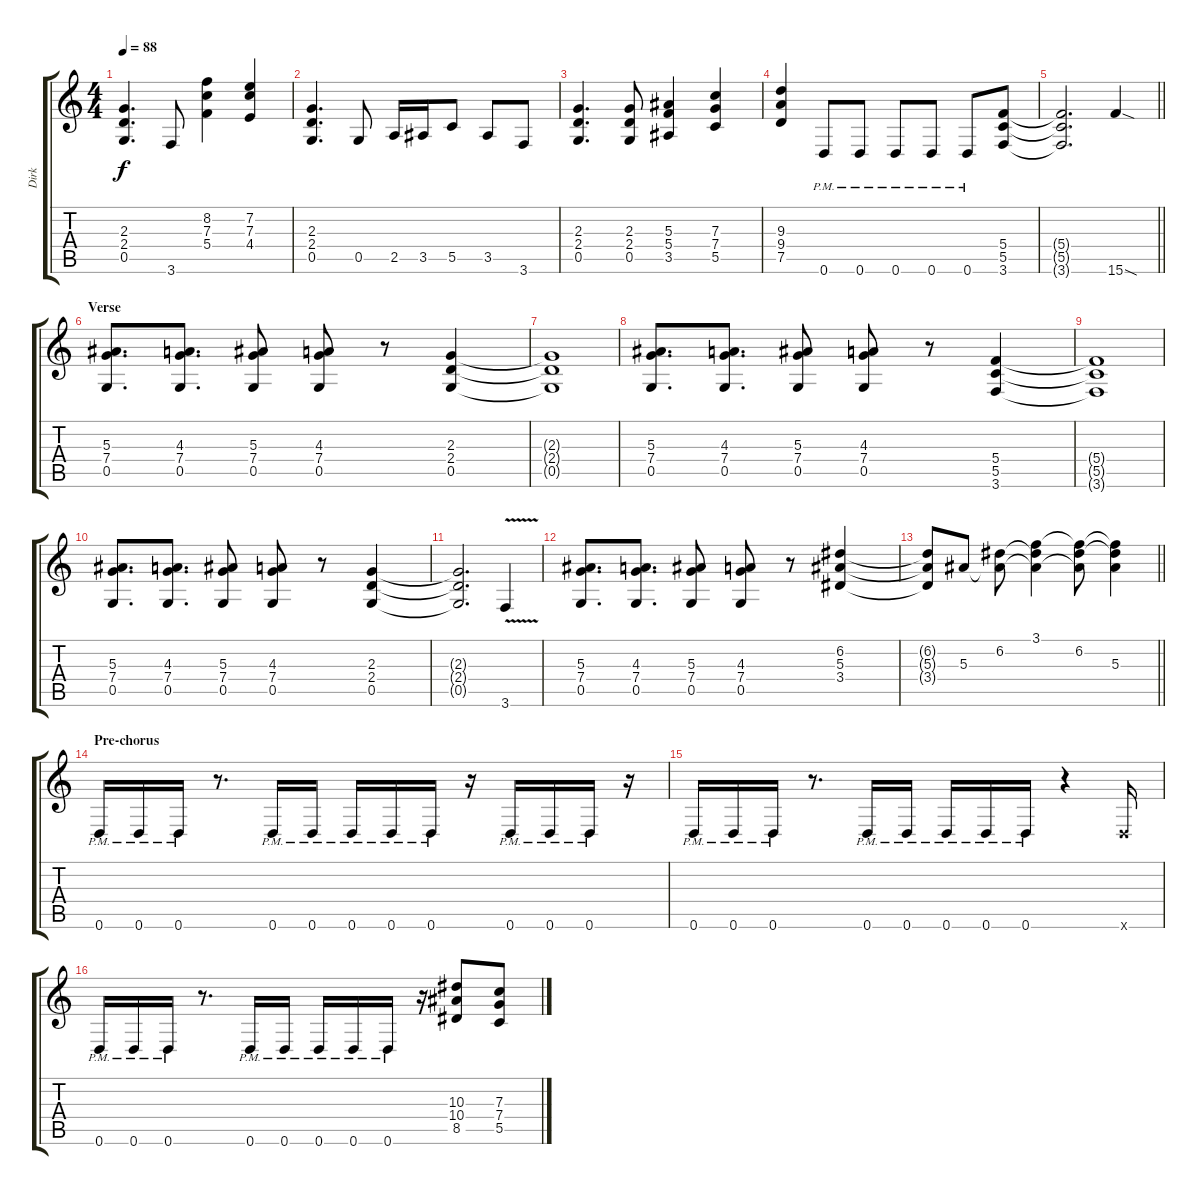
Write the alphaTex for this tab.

\track ("Dirk" "Dirk") {instrument overdrivenguitar}
\staff {score tabs}
\tuning (D4 A3 F3 C3 G2 D2) {hide}
\ts (4 4)
\tempo 88
\clef g2
\ks c
(2.3 2.4 0.5).4{d dy f} 3.6.8 (8.2 7.3 5.4).4 (7.2 7.3 4.4).4 |
(2.3 2.4 0.5).4{d} 0.5.8 2.5.16 3.5.16 5.5.8 3.5.8 3.6.8 |
(2.3 2.4 0.5).4{d} (2.3 2.4 0.5).8 (5.3 5.4 3.5).4 (7.3 7.4 5.5).4 |
(9.3 9.4 7.5).4 0.6{pm}.8 0.6{pm}.8 0.6{pm}.8 0.6{pm}.8 0.6{pm}.8 (5.4 5.5 3.6).8 |
\barLineRight lightlight
(5.4{t} 5.5{t} 3.6{t}).2{d} 15.6{sod}.4 |
\section ("" "Verse")
(5.3 7.4 0.5).8{d} (4.3 7.4 0.5).8{d} (5.3 7.4 0.5).8 (4.3 7.4 0.5).8 r.8 (2.3 2.4 0.5).4 |
(2.3{t} 2.4{t} 0.5{t}).1 |
(5.3 7.4 0.5).8{d} (4.3 7.4 0.5).8{d} (5.3 7.4 0.5).8 (4.3 7.4 0.5).8 r.8 (5.4 5.5 3.6).4 |
(5.4{t} 5.5{t} 3.6{t}).1 |
(5.3 7.4 0.5).8{d} (4.3 7.4 0.5).8{d} (5.3 7.4 0.5).8 (4.3 7.4 0.5).8 r.8 (2.3 2.4 0.5).4 |
(2.3{t} 2.4{t} 0.5{t}).2{d} 3.6{v}.4 |
(5.3 7.4 0.5).8{d} (4.3 7.4 0.5).8{d} (5.3 7.4 0.5).8 (4.3 7.4 0.5).8 r.8 (6.2 5.3 3.4).4 |
\barLineRight lightlight
(6.2{t} 5.3{t} 3.4{t}).8 5.3.8 (6.2 5.3{t}).8 (3.1 6.2{t} 5.3{t}).4 (3.1{t} 6.2 5.3{t}).8 (3.1{t} 6.2{t} 5.3).4 |
\section ("" "Pre-chorus")
0.6{pm}.16 0.6{pm}.16 0.6{pm}.16 r.8{d} 0.6{pm}.16 0.6{pm}.16 0.6{pm}.16 0.6{pm}.16 0.6{pm}.16 r.16 0.6{pm}.16 0.6{pm}.16 0.6{pm}.16 r.16 |
0.6{pm}.16 0.6{pm}.16 0.6{pm}.16 r.8{d} 0.6{pm}.16 0.6{pm}.16 0.6{pm}.16 0.6{pm}.16 0.6{pm}.16 r.4 0.6{x}.16 |
0.6{pm}.16 0.6{pm}.16 0.6{pm}.16 r.8{d} 0.6{pm}.16 0.6{pm}.16 0.6{pm}.16 0.6{pm}.16 0.6{pm}.16 r.16 (10.3 10.4 8.5).8 (7.3 7.4 5.5).8
